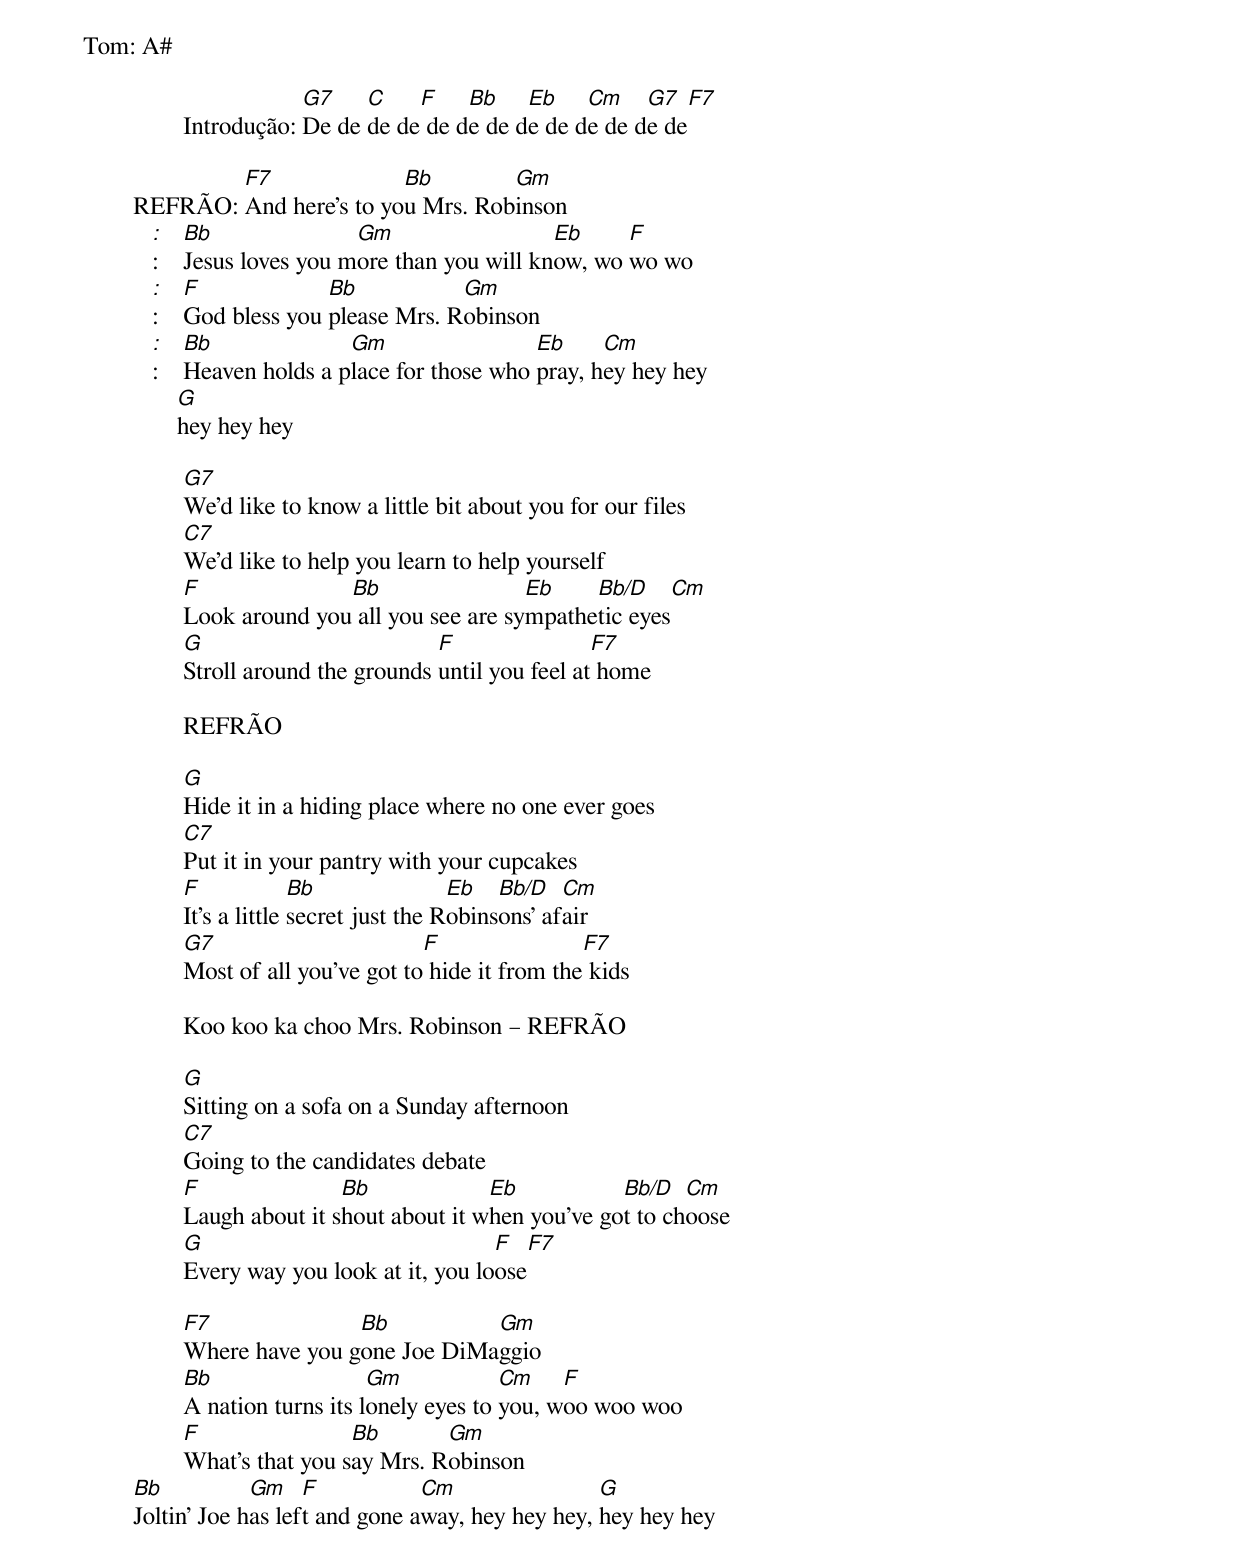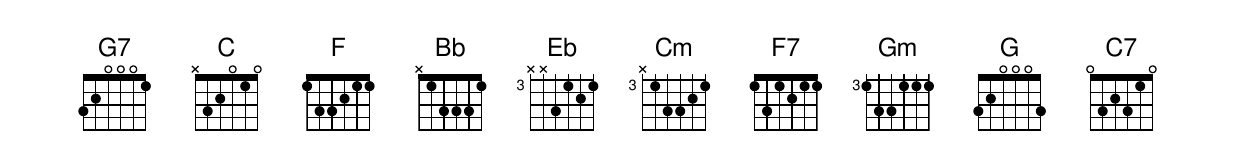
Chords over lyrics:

Tom: A#

                            G7    C    F    Bb    Eb    Cm    G7  F7
		Introdução: De de de de de de de de de de de de de

		F7              Bb        Gm
	REFRÃO:	And here's to you Mrs. Robinson
	   :	Bb               Gm                  Eb     F
	   :	Jesus loves you more than you will know, wo wo wo
	   :	F             Bb           Gm
	   :	God bless you please Mrs. Robinson
	   :	Bb              Gm                 Eb     Cm
	   :	Heaven holds a place for those who pray, hey hey hey
               G
               hey hey hey

		G7
		We'd like to know a little bit about you for our files
		C7
		We'd like to help you learn to help yourself
		F              Bb                 Eb    Bb/D    Cm
		Look around you all you see are sympathetic eyes
		G                         F                F7
		Stroll around the grounds until you feel at home

		REFRÃO

		G
		Hide it in a hiding place where no one ever goes
		C7
		Put it in your pantry with your cupcakes
		F             Bb               Eb   Bb/D   Cm
		It's a little secret just the Robinsons' afair
		G7                       F                F7
		Most of all you've got to hide it from the kids

		Koo koo ka choo Mrs. Robinson – REFRÃO

		G
		Sitting on a sofa on a Sunday afternoon
		C7
		Going to the candidates debate
		F               Bb             Eb           Bb/D   Cm
		Laugh about it shout about it when you've got to choose
		G                               F  F7
		Every way you look at it, you loose

		F7              Bb          Gm
		Where have you gone Joe DiMaggio
		Bb                  Gm            Cm    F
		A nation turns its lonely eyes to you, woo woo woo
		F                Bb       Gm
		What's that you say Mrs. Robinson
	Bb           Gm    F           Cm                G
	Joltin' Joe has left and gone away, hey hey hey, hey hey hey
